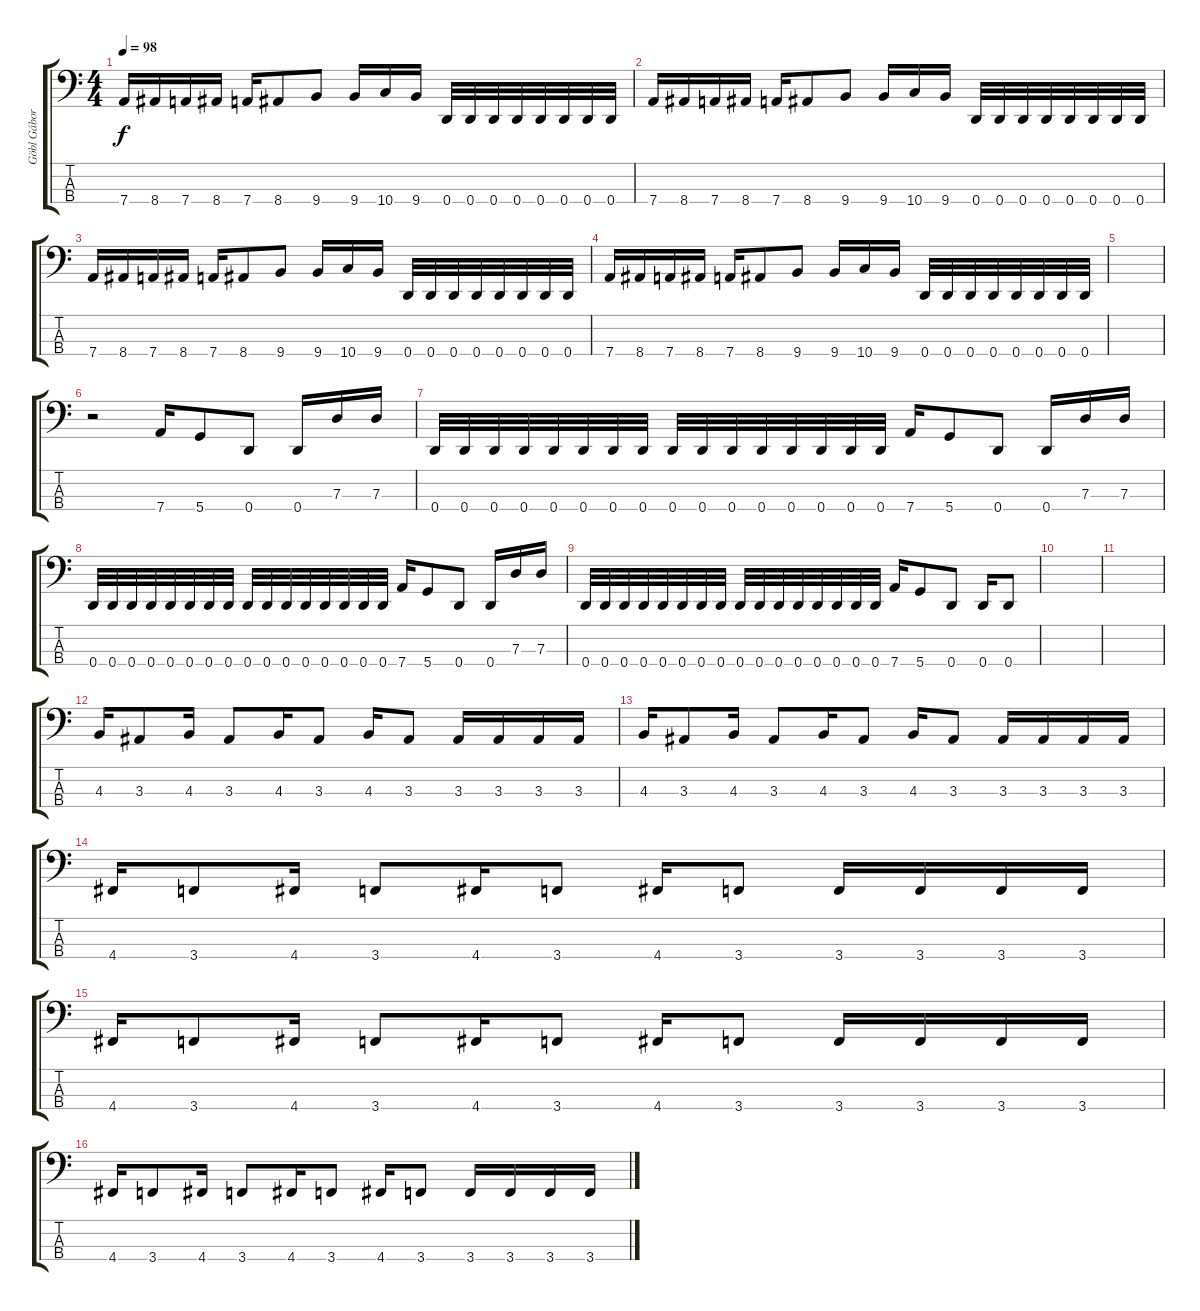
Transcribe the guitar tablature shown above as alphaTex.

\track ("Göbl Gábor" "Göbl Gábor") {instrument electricbassfinger}
\staff {score tabs}
\tuning (F2 C2 G1 D1) {hide}
\ts (4 4)
\tempo 98
\clef f4
\ks c
7.4.16{dy f} 8.4.16 7.4.16 8.4.16 7.4.16 8.4.8 9.4.8 9.4.16 10.4.16 9.4.16 0.4.32 0.4.32 0.4.32 0.4.32 0.4.32 0.4.32 0.4.32 0.4.32 |
7.4.16 8.4.16 7.4.16 8.4.16 7.4.16 8.4.8 9.4.8 9.4.16 10.4.16 9.4.16 0.4.32 0.4.32 0.4.32 0.4.32 0.4.32 0.4.32 0.4.32 0.4.32 |
7.4.16 8.4.16 7.4.16 8.4.16 7.4.16 8.4.8 9.4.8 9.4.16 10.4.16 9.4.16 0.4.32 0.4.32 0.4.32 0.4.32 0.4.32 0.4.32 0.4.32 0.4.32 |
7.4.16 8.4.16 7.4.16 8.4.16 7.4.16 8.4.8 9.4.8 9.4.16 10.4.16 9.4.16 0.4.32 0.4.32 0.4.32 0.4.32 0.4.32 0.4.32 0.4.32 0.4.32 |
|
r.2 7.4.16 5.4.8 0.4.8 0.4.16 7.3.16 7.3.16 |
0.4.32 0.4.32 0.4.32 0.4.32 0.4.32 0.4.32 0.4.32 0.4.32 0.4.32 0.4.32 0.4.32 0.4.32 0.4.32 0.4.32 0.4.32 0.4.32 7.4.16 5.4.8 0.4.8 0.4.16 7.3.16 7.3.16 |
0.4.32 0.4.32 0.4.32 0.4.32 0.4.32 0.4.32 0.4.32 0.4.32 0.4.32 0.4.32 0.4.32 0.4.32 0.4.32 0.4.32 0.4.32 0.4.32 7.4.16 5.4.8 0.4.8 0.4.16 7.3.16 7.3.16 |
0.4.32 0.4.32 0.4.32 0.4.32 0.4.32 0.4.32 0.4.32 0.4.32 0.4.32 0.4.32 0.4.32 0.4.32 0.4.32 0.4.32 0.4.32 0.4.32 7.4.16 5.4.8 0.4.8 0.4.16 0.4.8 |
|
|
4.3.16 3.3.8 4.3.16 3.3.8 4.3.16 3.3.8 4.3.16 3.3.8 3.3.16 3.3.16 3.3.16 3.3.16 |
4.3.16 3.3.8 4.3.16 3.3.8 4.3.16 3.3.8 4.3.16 3.3.8 3.3.16 3.3.16 3.3.16 3.3.16 |
4.4.16 3.4.8 4.4.16 3.4.8 4.4.16 3.4.8 4.4.16 3.4.8 3.4.16 3.4.16 3.4.16 3.4.16 |
4.4.16 3.4.8 4.4.16 3.4.8 4.4.16 3.4.8 4.4.16 3.4.8 3.4.16 3.4.16 3.4.16 3.4.16 |
4.4.16 3.4.8 4.4.16 3.4.8 4.4.16 3.4.8 4.4.16 3.4.8 3.4.16 3.4.16 3.4.16 3.4.16
